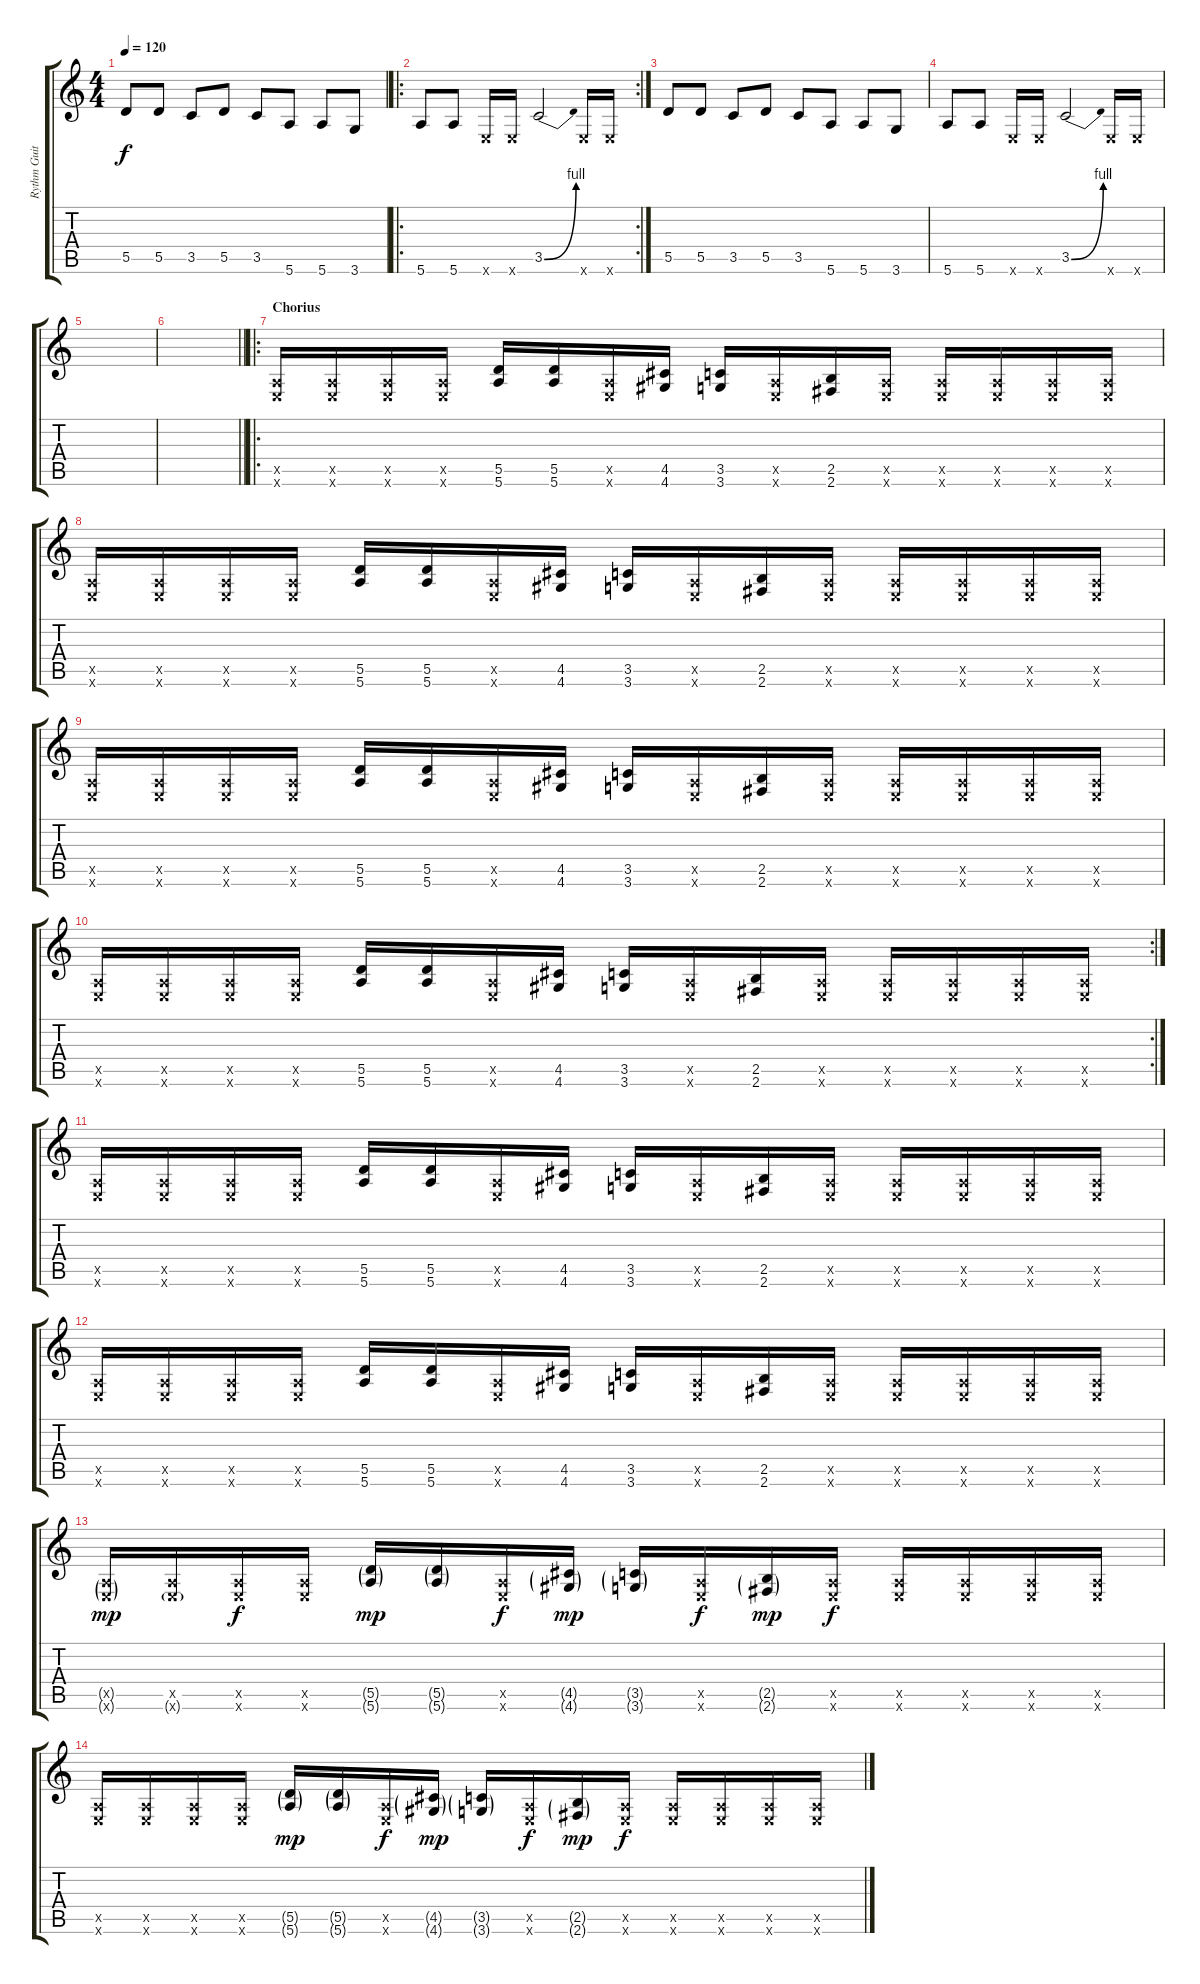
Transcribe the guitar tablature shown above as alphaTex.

\track ("Rythm Guitar" "Rythm Guit") {instrument distortionguitar}
\staff {score tabs}
\tuning (E4 B3 G3 D3 A2 E2) {hide}
\ts (4 4)
\tempo 120
\clef g2
\ks c
5.5.8{dy f} 5.5.8 3.5.8 5.5.8 3.5.8 5.6.8 5.6.8 3.6.8 |
\ro
\rc 2
5.6.8 5.6.8 0.6{x}.16 0.6{x}.16 3.5{be (bend 0 0 60 4)}.2 0.6{x}.16 0.6{x}.16 |
5.5.8 5.5.8 3.5.8 5.5.8 3.5.8 5.6.8 5.6.8 3.6.8 |
5.6.8 5.6.8 0.6{x}.16 0.6{x}.16 3.5{be (bend 0 0 60 4)}.2 0.6{x}.16 0.6{x}.16 |
|
\barLineRight lightlight
|
\ro
\section ("" "Chorius")
(0.5{x} 0.6{x}).16 (0.5{x} 0.6{x}).16 (0.5{x} 0.6{x}).16 (0.5{x} 0.6{x}).16 (5.5 5.6).16 (5.5 5.6).16 (0.5{x} 0.6{x}).16 (4.5 4.6).16 (3.5 3.6).16 (0.5{x} 0.6{x}).16 (2.5 2.6).16 (0.5{x} 0.6{x}).16 (0.5{x} 0.6{x}).16 (0.5{x} 0.6{x}).16 (0.5{x} 0.6{x}).16 (0.5{x} 0.6{x}).16 |
(0.5{x} 0.6{x}).16 (0.5{x} 0.6{x}).16 (0.5{x} 0.6{x}).16 (0.5{x} 0.6{x}).16 (5.5 5.6).16 (5.5 5.6).16 (0.5{x} 0.6{x}).16 (4.5 4.6).16 (3.5 3.6).16 (0.5{x} 0.6{x}).16 (2.5 2.6).16 (0.5{x} 0.6{x}).16 (0.5{x} 0.6{x}).16 (0.5{x} 0.6{x}).16 (0.5{x} 0.6{x}).16 (0.5{x} 0.6{x}).16 |
(0.5{x} 0.6{x}).16 (0.5{x} 0.6{x}).16 (0.5{x} 0.6{x}).16 (0.5{x} 0.6{x}).16 (5.5 5.6).16 (5.5 5.6).16 (0.5{x} 0.6{x}).16 (4.5 4.6).16 (3.5 3.6).16 (0.5{x} 0.6{x}).16 (2.5 2.6).16 (0.5{x} 0.6{x}).16 (0.5{x} 0.6{x}).16 (0.5{x} 0.6{x}).16 (0.5{x} 0.6{x}).16 (0.5{x} 0.6{x}).16 |
\rc 2
(0.5{x} 0.6{x}).16 (0.5{x} 0.6{x}).16 (0.5{x} 0.6{x}).16 (0.5{x} 0.6{x}).16 (5.5 5.6).16 (5.5 5.6).16 (0.5{x} 0.6{x}).16 (4.5 4.6).16 (3.5 3.6).16 (0.5{x} 0.6{x}).16 (2.5 2.6).16 (0.5{x} 0.6{x}).16 (0.5{x} 0.6{x}).16 (0.5{x} 0.6{x}).16 (0.5{x} 0.6{x}).16 (0.5{x} 0.6{x}).16 |
(0.5{x} 0.6{x}).16 (0.5{x} 0.6{x}).16 (0.5{x} 0.6{x}).16 (0.5{x} 0.6{x}).16 (5.5 5.6).16 (5.5 5.6).16 (0.5{x} 0.6{x}).16 (4.5 4.6).16 (3.5 3.6).16 (0.5{x} 0.6{x}).16 (2.5 2.6).16 (0.5{x} 0.6{x}).16 (0.5{x} 0.6{x}).16 (0.5{x} 0.6{x}).16 (0.5{x} 0.6{x}).16 (0.5{x} 0.6{x}).16 |
(0.5{x} 0.6{x}).16 (0.5{x} 0.6{x}).16 (0.5{x} 0.6{x}).16 (0.5{x} 0.6{x}).16 (5.5 5.6).16 (5.5 5.6).16 (0.5{x} 0.6{x}).16 (4.5 4.6).16 (3.5 3.6).16 (0.5{x} 0.6{x}).16 (2.5 2.6).16 (0.5{x} 0.6{x}).16 (0.5{x} 0.6{x}).16 (0.5{x} 0.6{x}).16 (0.5{x} 0.6{x}).16 (0.5{x} 0.6{x}).16 |
(0.5{g x} 0.6{g x}).16{dy mp} (0.5{x} 0.6{g x}).16 (0.5{x} 0.6{x}).16{dy f} (0.5{x} 0.6{x}).16 (5.5{g} 5.6{g}).16{dy mp} (5.5{g} 5.6{g}).16 (0.5{x} 0.6{x}).16{dy f} (4.5{g} 4.6{g}).16{dy mp} (3.5{g} 3.6{g}).16 (0.5{x} 0.6{x}).16{dy f} (2.5{g} 2.6{g}).16{dy mp} (0.5{x} 0.6{x}).16{dy f} (0.5{x} 0.6{x}).16 (0.5{x} 0.6{x}).16 (0.5{x} 0.6{x}).16 (0.5{x} 0.6{x}).16 |
(0.5{x} 0.6{x}).16 (0.5{x} 0.6{x}).16 (0.5{x} 0.6{x}).16 (0.5{x} 0.6{x}).16 (5.5{g} 5.6{g}).16{dy mp} (5.5{g} 5.6{g}).16 (0.5{x} 0.6{x}).16{dy f} (4.5{g} 4.6{g}).16{dy mp} (3.5{g} 3.6{g}).16 (0.5{x} 0.6{x}).16{dy f} (2.5{g} 2.6{g}).16{dy mp} (0.5{x} 0.6{x}).16{dy f} (0.5{x} 0.6{x}).16 (0.5{x} 0.6{x}).16 (0.5{x} 0.6{x}).16 (0.5{x} 0.6{x}).16
